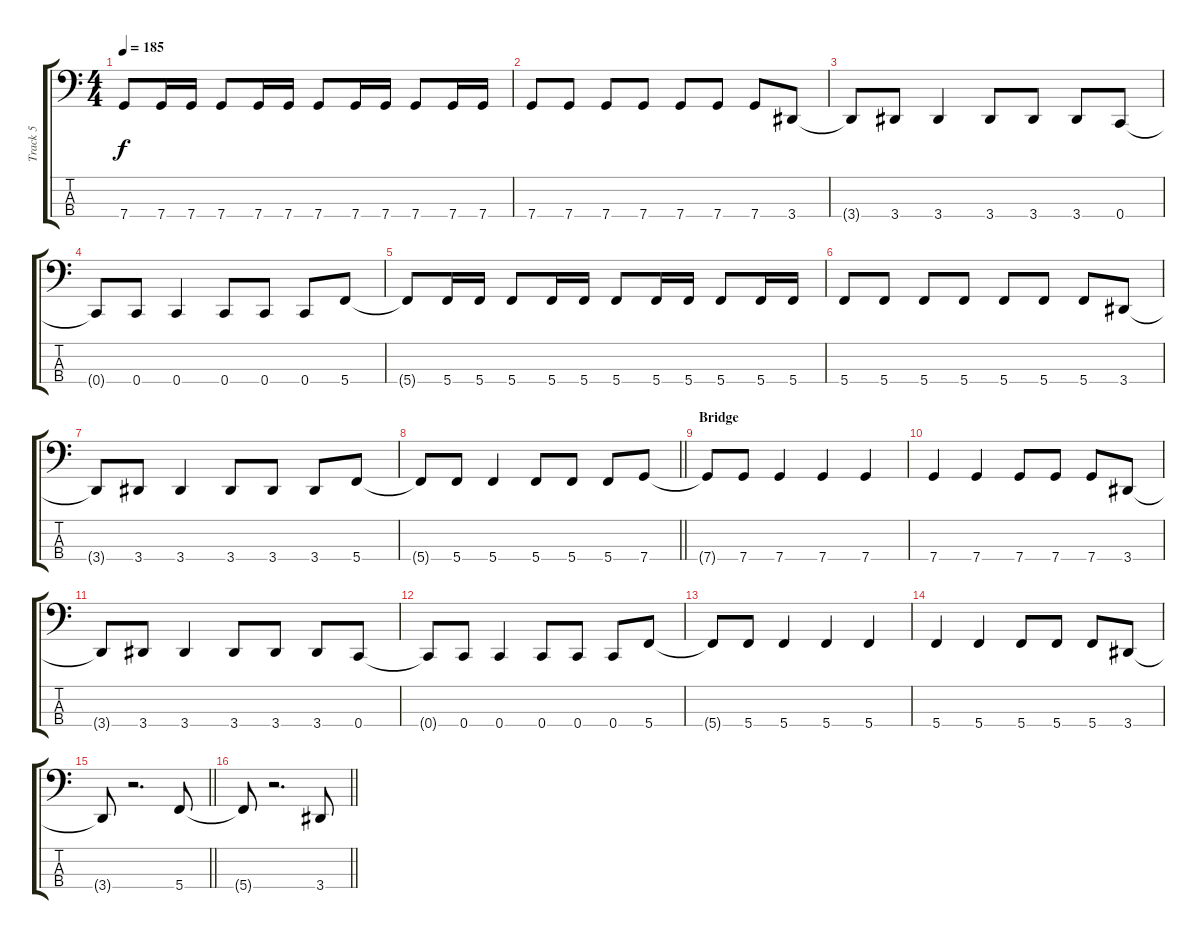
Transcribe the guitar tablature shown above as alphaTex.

\track ("Track 5" "Track 5") {instrument electricbasspick}
\staff {score tabs}
\tuning (F2 C2 G1 C1) {hide}
\ts (4 4)
\tempo 185
\clef f4
\ks c
7.4{t}.8{dy f} 7.4.16 7.4.16 7.4.8 7.4.16 7.4.16 7.4.8 7.4.16 7.4.16 7.4.8 7.4.16 7.4.16 |
7.4.8 7.4.8 7.4.8 7.4.8 7.4.8 7.4.8 7.4.8 3.4.8 |
3.4{t}.8 3.4.8 3.4.4 3.4.8 3.4.8 3.4.8 0.4.8 |
0.4{t}.8 0.4.8 0.4.4 0.4.8 0.4.8 0.4.8 5.4.8 |
5.4{t}.8 5.4.16 5.4.16 5.4.8 5.4.16 5.4.16 5.4.8 5.4.16 5.4.16 5.4.8 5.4.16 5.4.16 |
5.4.8 5.4.8 5.4.8 5.4.8 5.4.8 5.4.8 5.4.8 3.4.8 |
3.4{t}.8 3.4.8 3.4.4 3.4.8 3.4.8 3.4.8 5.4.8 |
\barLineRight lightlight
5.4{t}.8 5.4.8 5.4.4 5.4.8 5.4.8 5.4.8 7.4.8 |
\section ("" "Bridge")
7.4{t}.8 7.4.8 7.4.4 7.4.4 7.4.4 |
7.4.4 7.4.4 7.4.8 7.4.8 7.4.8 3.4.8 |
3.4{t}.8 3.4.8 3.4.4 3.4.8 3.4.8 3.4.8 0.4.8 |
0.4{t}.8 0.4.8 0.4.4 0.4.8 0.4.8 0.4.8 5.4.8 |
5.4{t}.8 5.4.8 5.4.4 5.4.4 5.4.4 |
5.4.4 5.4.4 5.4.8 5.4.8 5.4.8 3.4.8 |
\barLineRight lightlight
3.4{t}.8 r.2{d} 5.4.8 |
\barLineRight lightlight
5.4{t}.8 r.2{d} 3.4.8
